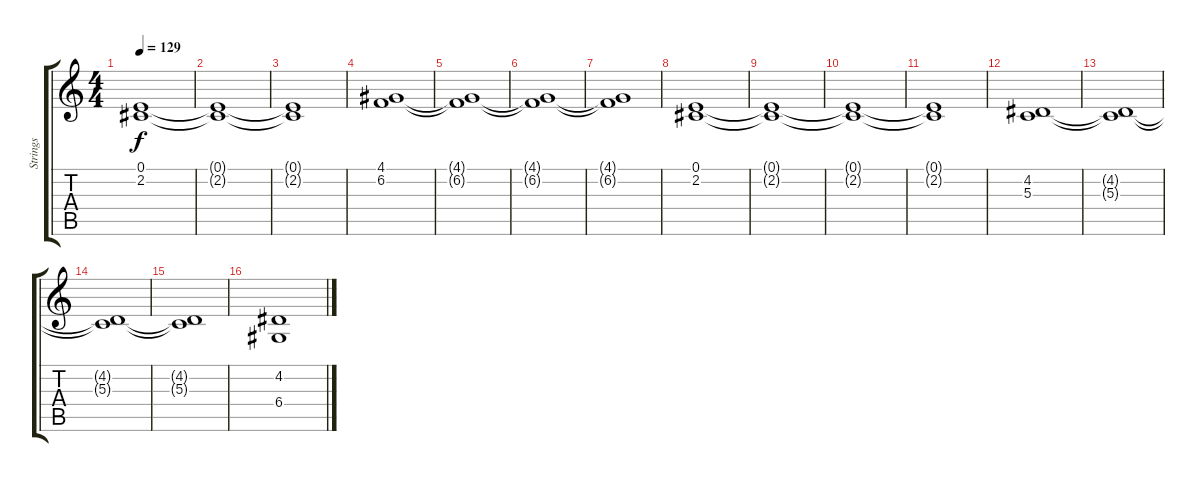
\track ("Strings" "Strings") {instrument stringensemble1}
\staff {score tabs}
\tuning (E4 B3 G3 D3 A2 E2) {hide}
\ts (4 4)
\tempo 129
\clef g2
\ks c
(0.1{t} 2.2{t}).1{dy f} |
(0.1{t} 2.2{t}).1 |
(0.1{t} 2.2{t}).1 |
(4.1 6.2).1 |
(4.1{t} 6.2{t}).1 |
(4.1{t} 6.2{t}).1 |
(4.1{t} 6.2{t}).1 |
(0.1 2.2).1 |
(0.1{t} 2.2{t}).1 |
(0.1{t} 2.2{t}).1 |
(0.1{t} 2.2{t}).1 |
(4.2 5.3).1 |
(4.2{t} 5.3{t}).1 |
(4.2{t} 5.3{t}).1 |
(4.2{t} 5.3{t}).1 |
(4.2 6.4).1
